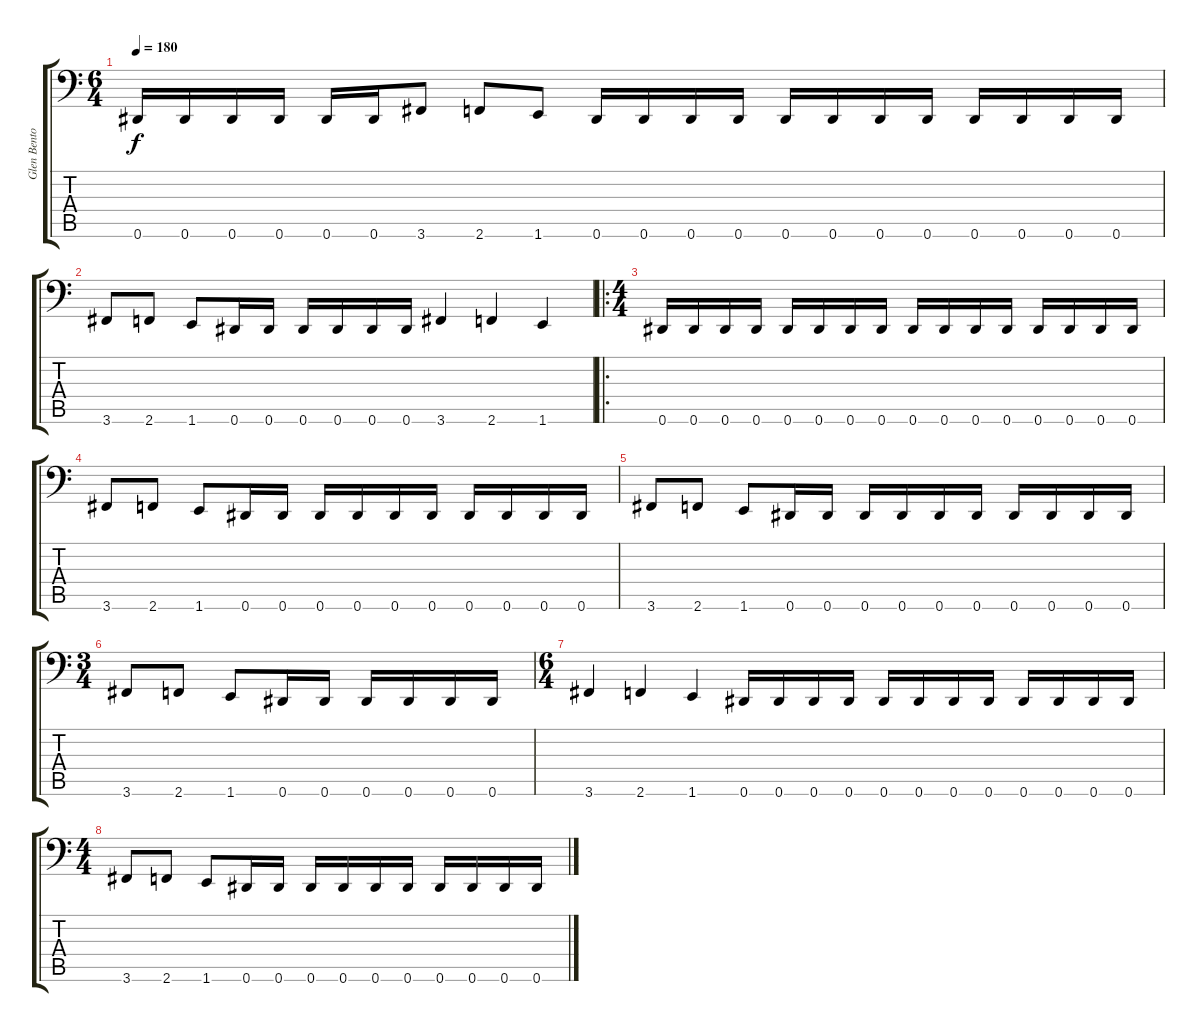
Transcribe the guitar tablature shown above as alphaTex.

\track ("Glen Benton" "Glen Bento") {instrument electricbasspick}
\staff {score tabs}
\tuning (Eb3 Bb2 Gb2 Db2 Ab1 Eb1) {hide}
\ts (6 4)
\tempo 180
\clef f4
\ks c
0.6.16{dy f} 0.6.16 0.6.16 0.6.16 0.6.16 0.6.16 3.6.8 2.6.8 1.6.8 0.6.16 0.6.16 0.6.16 0.6.16 0.6.16 0.6.16 0.6.16 0.6.16 0.6.16 0.6.16 0.6.16 0.6.16 |
3.6.8 2.6.8 1.6.8 0.6.16 0.6.16 0.6.16 0.6.16 0.6.16 0.6.16 3.6.4 2.6.4 1.6.4 |
\ro
\ts (4 4)
0.6.16 0.6.16 0.6.16 0.6.16 0.6.16 0.6.16 0.6.16 0.6.16 0.6.16 0.6.16 0.6.16 0.6.16 0.6.16 0.6.16 0.6.16 0.6.16 |
3.6.8 2.6.8 1.6.8 0.6.16 0.6.16 0.6.16 0.6.16 0.6.16 0.6.16 0.6.16 0.6.16 0.6.16 0.6.16 |
3.6.8 2.6.8 1.6.8 0.6.16 0.6.16 0.6.16 0.6.16 0.6.16 0.6.16 0.6.16 0.6.16 0.6.16 0.6.16 |
\ts (3 4)
3.6.8 2.6.8 1.6.8 0.6.16 0.6.16 0.6.16 0.6.16 0.6.16 0.6.16 |
\ts (6 4)
3.6.4 2.6.4 1.6.4 0.6.16 0.6.16 0.6.16 0.6.16 0.6.16 0.6.16 0.6.16 0.6.16 0.6.16 0.6.16 0.6.16 0.6.16 |
\ts (4 4)
3.6.8 2.6.8 1.6.8 0.6.16 0.6.16 0.6.16 0.6.16 0.6.16 0.6.16 0.6.16 0.6.16 0.6.16 0.6.16
